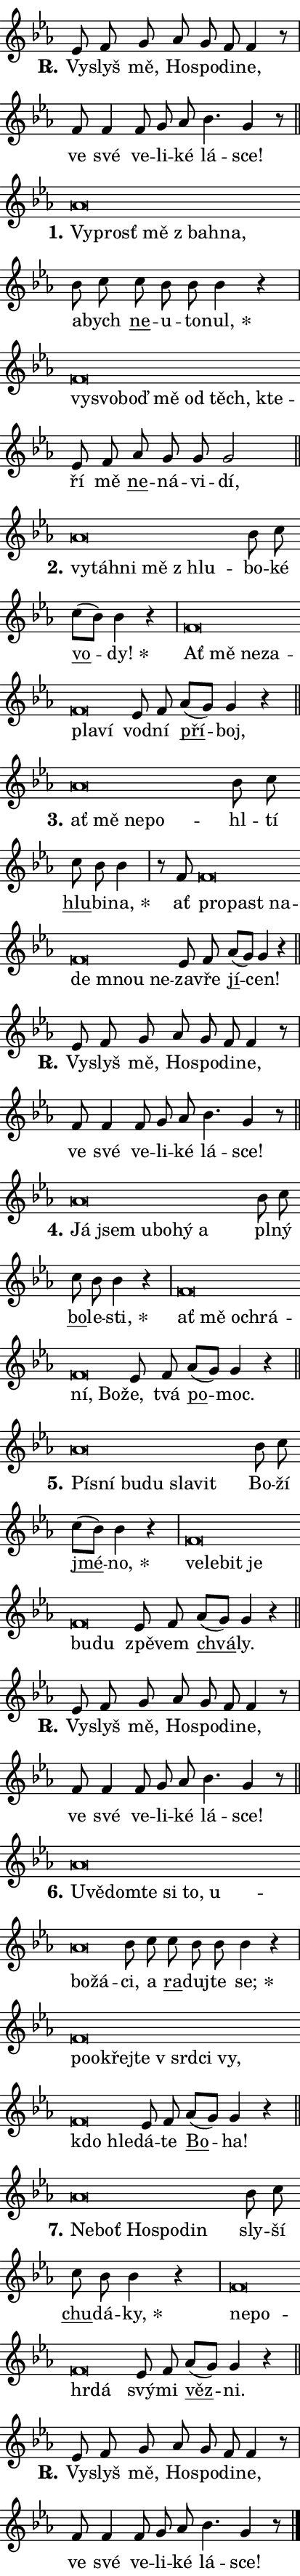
\version "2.22.1"
\header { tagline = "" }
\paper {
  indent = 0\cm
  top-margin = 0\cm
  right-margin = 0\cm
  bottom-margin = 0\cm
  left-margin = 0\cm
  paper-width = 7\cm
  page-breaking = #ly:one-page-breaking
  system-system-spacing.basic-distance = #11
  score-system-spacing.basic-distance = #11
  ragged-last = ##f
}


%% Author: Thomas Morley
%% https://lists.gnu.org/archive/html/lilypond-user/2020-05/msg00002.html
#(define (line-position grob)
"Returns position of @var[grob} in current system:
   @code{'start}, if at first time-step
   @code{'end}, if at last time-step
   @code{'middle} otherwise
"
  (let* ((col (ly:item-get-column grob))
         (ln (ly:grob-object col 'left-neighbor))
         (rn (ly:grob-object col 'right-neighbor))
         (col-to-check-left (if (ly:grob? ln) ln col))
         (col-to-check-right (if (ly:grob? rn) rn col))
         (break-dir-left
           (and
             (ly:grob-property col-to-check-left 'non-musical #f)
             (ly:item-break-dir col-to-check-left)))
         (break-dir-right
           (and
             (ly:grob-property col-to-check-right 'non-musical #f)
             (ly:item-break-dir col-to-check-right))))
        (cond ((eqv? 1 break-dir-left) 'start)
              ((eqv? -1 break-dir-right) 'end)
              (else 'middle))))

#(define (tranparent-at-line-position vctor)
  (lambda (grob)
  "Relying on @code{line-position} select the relevant enry from @var{vctor}.
Used to determine transparency,"
    (case (line-position grob)
      ((end) (not (vector-ref vctor 0)))
      ((middle) (not (vector-ref vctor 1)))
      ((start) (not (vector-ref vctor 2))))))

noteHeadBreakVisibility =
#(define-music-function (break-visibility)(vector?)
"Makes @code{NoteHead}s transparent relying on @var{break-visibility}"
#{
  \override NoteHead.transparent =
    #(tranparent-at-line-position break-visibility)
#})

#(define delete-ledgers-for-transparent-note-heads
  (lambda (grob)
    "Reads whether a @code{NoteHead} is transparent.
If so this @code{NoteHead} is removed from @code{'note-heads} from
@var{grob}, which is supposed to be @code{LedgerLineSpanner}.
As a result ledgers are not printed for this @code{NoteHead}"
    (let* ((nhds-array (ly:grob-object grob 'note-heads))
           (nhds-list
             (if (ly:grob-array? nhds-array)
                 (ly:grob-array->list nhds-array)
                 '()))
           ;; Relies on the transparent-property being done before
           ;; Staff.LedgerLineSpanner.after-line-breaking is executed.
           ;; This is fragile ...
           (to-keep
             (remove
               (lambda (nhd)
                 (ly:grob-property nhd 'transparent #f))
               nhds-list)))
      ;; TODO find a better method to iterate over grob-arrays, similiar
      ;; to filter/remove etc for lists
      ;; For now rebuilt from scratch
      (set! (ly:grob-object grob 'note-heads)  '())
      (for-each
        (lambda (nhd)
          (ly:pointer-group-interface::add-grob grob 'note-heads nhd))
        to-keep))))

hideNotes = {
  \noteHeadBreakVisibility #begin-of-line-visible
}
unHideNotes = {
  \noteHeadBreakVisibility #all-visible
}

% work-around for resetting accidentals
% https://lilypond.org/doc/v2.23/Documentation/notation/displaying-rhythms#unmetered-music
cadenzaMeasure = {
  \cadenzaOff
  \partial 1024 s1024
  \cadenzaOn
}

#(define-markup-command (accent layout props text) (markup?)
  "Underline accented syllable"
  (interpret-markup layout props
    #{\markup \override #'(offset . 4.3) \underline { #text }#}))

responsum = \markup \concat {
  "R" \hspace #-1.05 \path #0.1 #'((moveto 0 0.07) (lineto 0.9 0.8)) \hspace #0.05 "."
}

\layout {
    \context {
        \Staff
        \remove "Time_signature_engraver"
        \override LedgerLineSpanner.after-line-breaking = #delete-ledgers-for-transparent-note-heads
    }
    \context {
        \Voice {
            \override NoteHead.output-attributes = #'((class . "notehead"))
            \override Hairpin.height = #0.55
        }
    }
    \context {
        \Lyrics {
            \override StanzaNumber.output-attributes = #'((class . "stanzanumber"))
            \override LyricSpace.minimum-distance = #0.9
            \override LyricText.font-name = #"TeX Gyre Schola"
            \override LyricText.font-size = 1
            \override StanzaNumber.font-name = #"TeX Gyre Schola Bold"
            \override StanzaNumber.font-size = 1
        }
    }
}

% magnetic-lyrics.ily
%
%   written by
%     Jean Abou Samra <jean@abou-samra.fr>
%     Werner Lemberg <wl@gnu.org>
%
%   adapted by
%     Jiri Hon <jiri.hon@gmail.com>
%
% Version 2022-Apr-15

% https://www.mail-archive.com/lilypond-user@gnu.org/msg149350.html

#(define (Left_hyphen_pointer_engraver context)
   "Collect syllable-hyphen-syllable occurrences in lyrics and store
them in properties.  This engraver only looks to the left.  For
example, if the lyrics input is @code{foo -- bar}, it does the
following.

@itemize @bullet
@item
Set the @code{text} property of the @code{LyricHyphen} grob between
@q{foo} and @q{bar} to @code{foo}.

@item
Set the @code{left-hyphen} property of the @code{LyricText} grob with
text @q{foo} to the @code{LyricHyphen} grob between @q{foo} and
@q{bar}.
@end itemize

Use this auxiliary engraver in combination with the
@code{lyric-@/text::@/apply-@/magnetic-@/offset!} hook."
   (let ((hyphen #f)
         (text #f))
     (make-engraver
      (acknowledgers
       ((lyric-syllable-interface engraver grob source-engraver)
        (set! text grob)))
      (end-acknowledgers
       ((lyric-hyphen-interface engraver grob source-engraver)
        ;(when (not (grob::has-interface grob 'lyric-space-interface))
          (set! hyphen grob)));)
      ((stop-translation-timestep engraver)
       (when (and text hyphen)
         (ly:grob-set-object! text 'left-hyphen hyphen))
       (set! text #f)
       (set! hyphen #f)))))

#(define (lyric-text::apply-magnetic-offset! grob)
   "If the space between two syllables is less than the value in
property @code{LyricText@/.details@/.squash-threshold}, move the right
syllable to the left so that it gets concatenated with the left
syllable.

Use this function as a hook for
@code{LyricText@/.after-@/line-@/breaking} if the
@code{Left_@/hyphen_@/pointer_@/engraver} is active."
   (let ((hyphen (ly:grob-object grob 'left-hyphen #f)))
     (when hyphen
       (let ((left-text (ly:spanner-bound hyphen LEFT)))
         (when (grob::has-interface left-text 'lyric-syllable-interface)
           (let* ((common (ly:grob-common-refpoint grob left-text X))
                  (this-x-ext (ly:grob-extent grob common X))
                  (left-x-ext
                   (begin
                     ;; Trigger magnetism for left-text.
                     (ly:grob-property left-text 'after-line-breaking)
                     (ly:grob-extent left-text common X)))
                  ;; `delta` is the gap width between two syllables.
                  (delta (- (interval-start this-x-ext)
                            (interval-end left-x-ext)))
                  (details (ly:grob-property grob 'details))
                  (threshold (assoc-get 'squash-threshold details 0.2)))
             (when (< delta threshold)
               (let* (;; We have to manipulate the input text so that
                      ;; ligatures crossing syllable boundaries are not
                      ;; disabled.  For languages based on the Latin
                      ;; script this is essentially a beautification.
                      ;; However, for non-Western scripts it can be a
                      ;; necessity.
                      (lt (ly:grob-property left-text 'text))
                      (rt (ly:grob-property grob 'text))
                      (is-space (grob::has-interface hyphen 'lyric-space-interface))
                      (space (if is-space " " ""))
                      (space-markup (grob-interpret-markup grob " "))
                      (space-size (interval-length (ly:stencil-extent space-markup X)))
                      (extra-delta (if is-space space-size 0))
                      ;; Append new syllable.
                      (ltrt-space (if (and (string? lt) (string? rt))
                                (string-append lt space rt)
                                (make-concat-markup (list lt space rt))))
                      ;; Right-align `ltrt` to the right side.
                      (ltrt-space-markup (grob-interpret-markup
                               grob
                               (make-translate-markup
                                (cons (interval-length this-x-ext) 0)
                                (make-right-align-markup ltrt-space)))))
                 (begin
                   ;; Don't print `left-text`.
                   (ly:grob-set-property! left-text 'stencil #f)
                   ;; Set text and stencil (which holds all collected
                   ;; syllables so far) and shift it to the left.
                   (ly:grob-set-property! grob 'text ltrt-space)
                   (ly:grob-set-property! grob 'stencil ltrt-space-markup)
                   (ly:grob-translate-axis! grob (- (- delta extra-delta)) X))))))))))


#(define (lyric-hyphen::displace-bounds-first grob)
   ;; Make very sure this callback isn't triggered too early.
   (let ((left (ly:spanner-bound grob LEFT))
         (right (ly:spanner-bound grob RIGHT)))
     (ly:grob-property left 'after-line-breaking)
     (ly:grob-property right 'after-line-breaking)
     (ly:lyric-hyphen::print grob)))

squashThreshold = #0.4

\layout {
  \context {
    \Lyrics
    \consists #Left_hyphen_pointer_engraver
    \override LyricText.after-line-breaking =
      #lyric-text::apply-magnetic-offset!
    \override LyricHyphen.stencil = #lyric-hyphen::displace-bounds-first
    \override LyricText.details.squash-threshold = \squashThreshold
    \override LyricHyphen.minimum-distance = 0
    \override LyricHyphen.minimum-length = \squashThreshold
  }
}

squash = \override LyricText.details.squash-threshold = 9999
unSquash = \override LyricText.details.squash-threshold = \squashThreshold

left = \override LyricText.self-alignment-X = #LEFT
unLeft = \revert LyricText.self-alignment-X

starOffset = #(lambda (grob) 
                (let ((x_offset (ly:self-alignment-interface::aligned-on-x-parent grob)))
                  (if (= x_offset 0) 0 (+ x_offset 1.2))))

star = #(define-music-function (syllable)(string?)
"Append star separator at the end of a syllable"
#{
  \once \override LyricText.X-offset = #starOffset
  \lyricmode { \markup {
    #syllable
    \override #'((font-name . "TeX Gyre Schola Bold")) \hspace #0.2 \lower #0.65 \larger "*"
  } }
#})

starAccent = #(define-music-function (syllable)(string?)
"Append star separator at the end of a syllable and make accent"
#{
  \once \override LyricText.X-offset = #starOffset
  \lyricmode { \markup {
    \accent #syllable
    \override #'((font-name . "TeX Gyre Schola Bold")) \hspace #0.2 \lower #0.65 \larger "*"
  } }
#})

breath = #(define-music-function (syllable)(string?)
"Append breathing indicator at the end of a syllable"
#{
  \lyricmode { \markup { #syllable "+" } }
#})

optionalBreath = #(define-music-function (syllable)(string?)
"Append optional breathing indicator at the end of a syllable"
#{
  \lyricmode { \markup { #syllable "(+)" } }
#})


\score {
    <<
        \new Voice = "melody" { \cadenzaOn \key es \major \relative { es'8 f g as g f f4 r8 \cadenzaMeasure \bar "|" f f4 \bar "" f8 g as \bar "" bes4. g4 r8 \cadenzaMeasure \bar "||" \break }
\relative { as'\breve*1/16 \hideNotes \breve*1/16 \bar "" \breve*1/16 \bar "" \breve*1/16 \breve*1/16 \bar "" \unHideNotes bes8 c \bar "" c bes bes bes4 r \cadenzaMeasure \bar "|" f\breve*1/16 \hideNotes \breve*1/16 \bar "" \breve*1/16 \bar "" \breve*1/16 \bar "" \breve*1/16 \bar "" \breve*1/16 \breve*1/16 \bar "" \unHideNotes es8 f \bar "" as g g g2 \cadenzaMeasure \bar "||" \break }
\relative { as'\breve*1/16 \hideNotes \breve*1/16 \bar "" \breve*1/16 \bar "" \breve*1/16 \breve*1/16 \bar "" \unHideNotes bes8 c \bar "" c[( bes)] bes4 r \cadenzaMeasure \bar "|" f\breve*1/16 \hideNotes \breve*1/16 \bar "" \breve*1/16 \bar "" \breve*1/16 \bar "" \breve*1/16 \breve*1/16 \bar "" \unHideNotes es8 f \bar "" as[( g)] g4 r \cadenzaMeasure \bar "||" \break }
\relative { as'\breve*1/16 \hideNotes \breve*1/16 \bar "" \breve*1/16 \breve*1/16 \bar "" \unHideNotes bes8 c \bar "" c bes bes4 \cadenzaMeasure \bar "|" r8 f8 f\breve*1/16 \hideNotes \breve*1/16 \bar "" \breve*1/16 \bar "" \breve*1/16 \bar "" \breve*1/16 \breve*1/16 \bar "" \unHideNotes es8 f \bar "" as[( g)] g4 r \cadenzaMeasure \bar "||" \break }
\relative { es'8 f g as g f f4 r8 \cadenzaMeasure \bar "|" f f4 \bar "" f8 g as \bar "" bes4. g4 r8 \cadenzaMeasure \bar "||" \break }
\relative { as'\breve*1/16 \hideNotes \breve*1/16 \bar "" \breve*1/16 \bar "" \breve*1/16 \bar "" \breve*1/16 \breve*1/16 \bar "" \unHideNotes bes8 c \bar "" c bes bes4 r \cadenzaMeasure \bar "|" f\breve*1/16 \hideNotes \breve*1/16 \bar "" \breve*1/16 \bar "" \breve*1/16 \bar "" \breve*1/16 \breve*1/16 \bar "" \unHideNotes es8 f \bar "" as[( g)] g4 r \cadenzaMeasure \bar "||" \break }
\relative { as'\breve*1/16 \hideNotes \breve*1/16 \bar "" \breve*1/16 \bar "" \breve*1/16 \bar "" \breve*1/16 \breve*1/16 \bar "" \unHideNotes bes8 c \bar "" c[( bes)] bes4 r \cadenzaMeasure \bar "|" f\breve*1/16 \hideNotes \breve*1/16 \bar "" \breve*1/16 \bar "" \breve*1/16 \bar "" \breve*1/16 \breve*1/16 \bar "" \unHideNotes es8 f \bar "" as[( g)] g4 r \cadenzaMeasure \bar "||" \break }
\relative { es'8 f g as g f f4 r8 \cadenzaMeasure \bar "|" f f4 \bar "" f8 g as \bar "" bes4. g4 r8 \cadenzaMeasure \bar "||" \break }
\relative { as'\breve*1/16 \hideNotes \breve*1/16 \bar "" \breve*1/16 \bar "" \breve*1/16 \bar "" \breve*1/16 \bar "" \breve*1/16 \bar "" \breve*1/16 \bar "" \breve*1/16 \breve*1/16 \bar "" \unHideNotes bes8 c \bar "" c bes bes bes4 r \cadenzaMeasure \bar "|" f\breve*1/16 \hideNotes \breve*1/16 \bar "" \breve*1/16 \bar "" \breve*1/16 \bar "" \breve*1/16 \bar "" \breve*1/16 \bar "" \breve*1/16 \bar "" \breve*1/16 \breve*1/16 \bar "" \unHideNotes es8 f \bar "" as[( g)] g4 r \cadenzaMeasure \bar "||" \break }
\relative { as'\breve*1/16 \hideNotes \breve*1/16 \bar "" \breve*1/16 \bar "" \breve*1/16 \breve*1/16 \bar "" \unHideNotes bes8 c \bar "" c bes bes4 r \cadenzaMeasure \bar "|" f\breve*1/16 \hideNotes \breve*1/16 \bar "" \breve*1/16 \breve*1/16 \bar "" \unHideNotes es8 f \bar "" as[( g)] g4 r \cadenzaMeasure \bar "||" \break }
\relative { es'8 f g as g f f4 r8 \cadenzaMeasure \bar "|" f f4 \bar "" f8 g as \bar "" bes4. g4 r8 \cadenzaMeasure \bar "||" \break } \bar "|." }
        \new Lyrics \lyricsto "melody" { \lyricmode { \set stanza = \responsum
Vy -- slyš mě, Ho -- spo -- di -- ne, ve své ve -- li -- ké lá -- sce!
\set stanza = "1."
\left Vy -- \squash prosť mě "z ba" -- hna, \unLeft \unSquash a -- bych \markup \accent ne -- u -- to -- \star nul, \left vy -- \squash svo -- boď mě od těch, kte -- \unLeft \unSquash ří mě \markup \accent ne -- ná -- vi -- dí,
\set stanza = "2."
\left vy -- \squash táh -- ni mě "z hlu" -- \unLeft \unSquash bo -- ké \markup \accent vo -- \star dy! \left Ať \squash mě ne -- za -- pla -- ví \unLeft \unSquash vod -- ní \markup \accent pří -- boj,
\set stanza = "3."
\left ať \squash mě ne -- po -- \unLeft \unSquash hl -- tí \markup \accent hlu -- bi -- \star na, ať \left pro -- \squash past na -- de mnou ne -- \unLeft \unSquash za -- vře \markup \accent jí -- cen!
\set stanza = \responsum
Vy -- slyš mě, Ho -- spo -- di -- ne, ve své ve -- li -- ké lá -- sce!
\set stanza = "4."
\left Já \squash jsem u -- bo -- hý a \unLeft \unSquash pl -- ný \markup \accent bo -- le -- \star sti, \left ať \squash mě o -- chrá -- ní, Bo -- \unLeft \unSquash že, tvá \markup \accent po -- moc.
\set stanza = "5."
\left Pí -- \squash sní bu -- du sla -- vit \unLeft \unSquash Bo -- ží \markup \accent jmé -- \star no, \left ve -- \squash le -- bit je bu -- du \unLeft \unSquash zpě -- vem \markup \accent chvá -- ly.
\set stanza = \responsum
Vy -- slyš mě, Ho -- spo -- di -- ne, ve své ve -- li -- ké lá -- sce!
\set stanza = "6."
\left U -- \squash vě -- dom -- te si to, u -- bo -- žá -- \unLeft \unSquash ci, a \markup \accent ra -- duj -- te \star se; \left po -- \squash o -- křej -- te "v srd" -- ci vy, kdo hle -- \unLeft \unSquash dá -- te \markup \accent Bo -- ha!
\set stanza = "7."
\left Ne -- \squash boť Ho -- spo -- din \unLeft \unSquash sly -- ší \markup \accent chu -- dá -- \star ky, \left ne -- \squash po -- hr -- dá \unLeft \unSquash svý -- mi \markup \accent věz -- ni.
\set stanza = \responsum
Vy -- slyš mě, Ho -- spo -- di -- ne, ve své ve -- li -- ké lá -- sce! } }
    >>
    \layout {}
}
